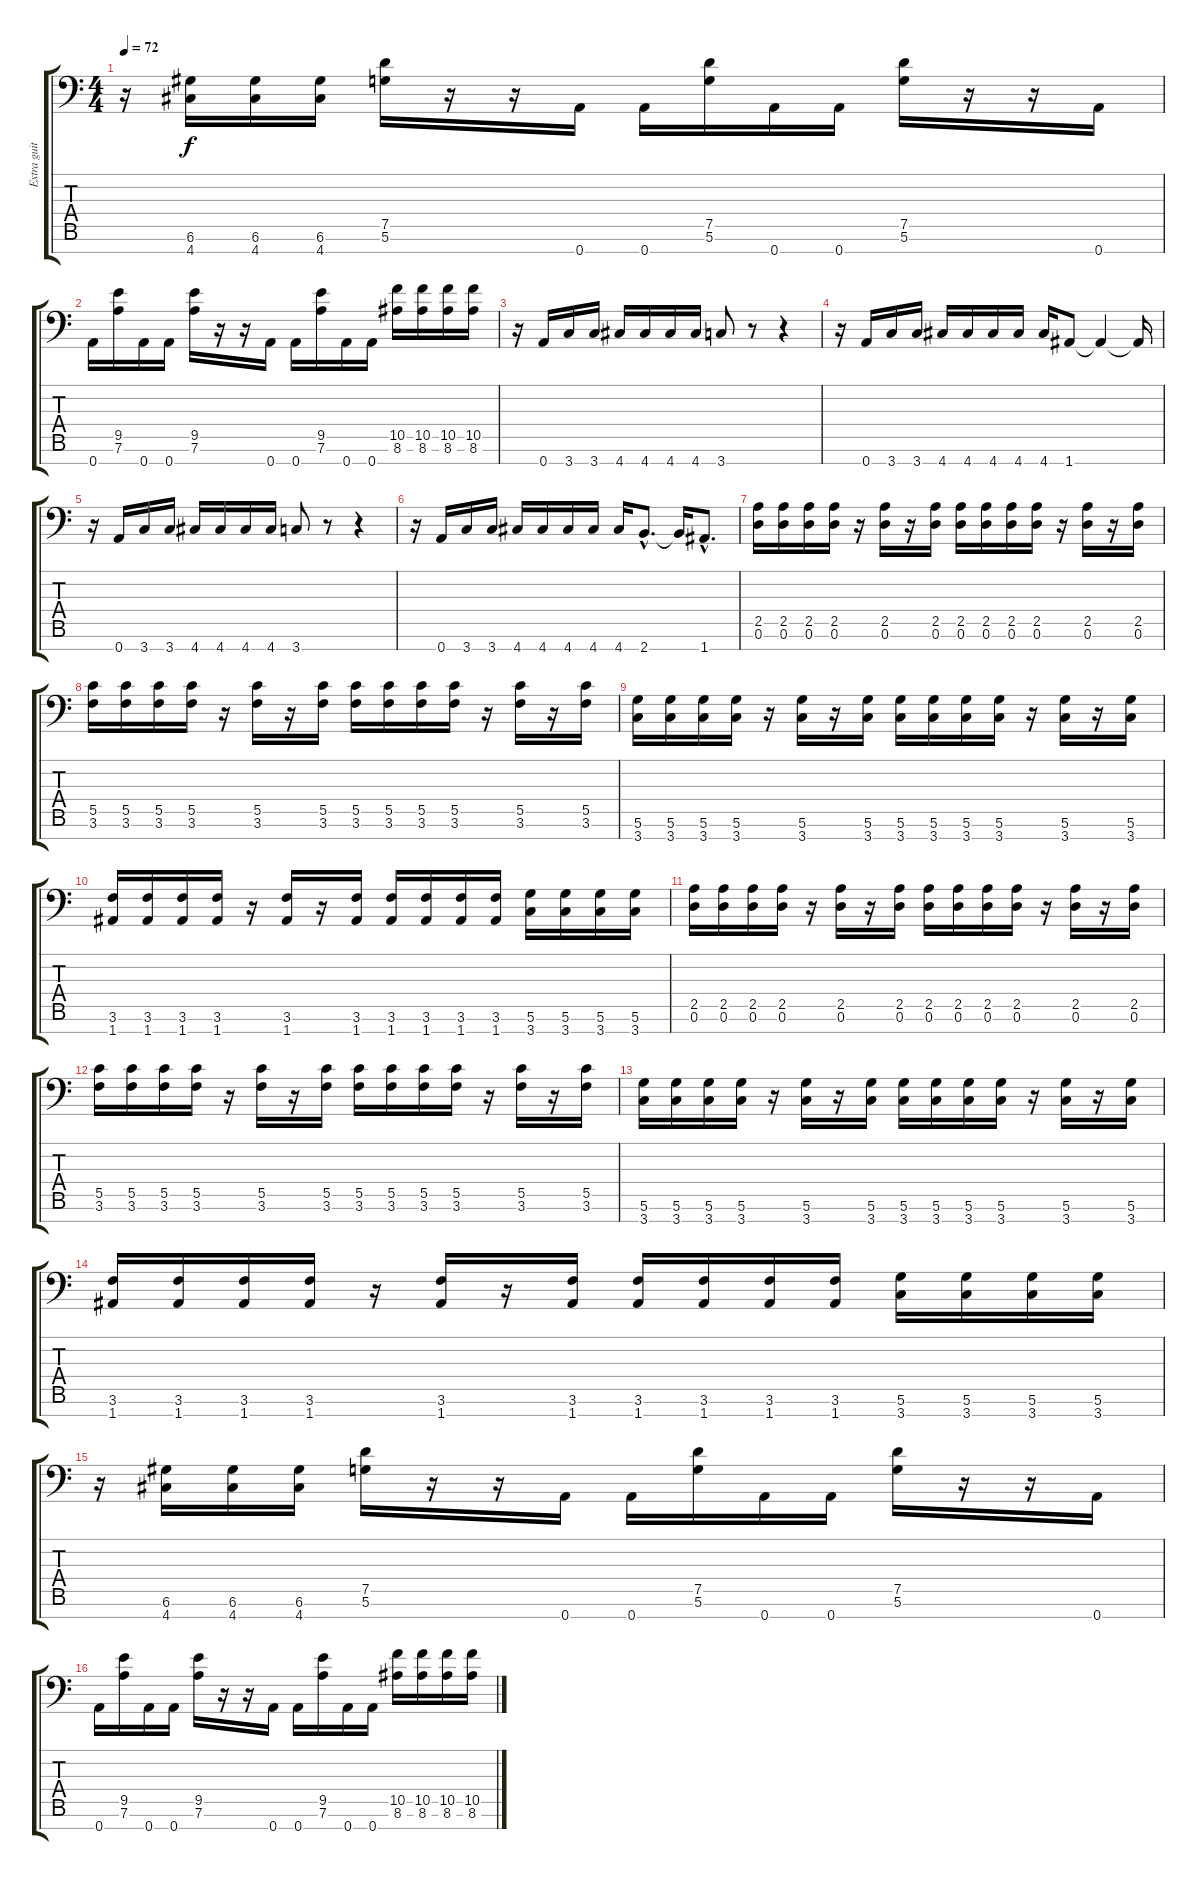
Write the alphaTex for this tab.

\track ("Extra guitar" "Extra guit") {instrument overdrivenguitar}
\staff {score tabs}
\tuning (D4 A3 F3 C3 G2 D2 A1) {hide}
\ts (4 4)
\tempo 72
\clef f4
\ks c
r.16{dy f} (6.6 4.7).16 (6.6 4.7).16 (6.6 4.7).16 (7.5 5.6).16 r.16 r.16 0.7.16 0.7.16 (7.5 5.6).16 0.7.16 0.7.16 (7.5 5.6).16 r.16 r.16 0.7.16 |
0.7.16 (9.5 7.6).16 0.7.16 0.7.16 (9.5 7.6).16 r.16 r.16 0.7.16 0.7.16 (9.5 7.6).16 0.7.16 0.7.16 (10.5 8.6).16 (10.5 8.6).16 (10.5 8.6).16 (10.5 8.6).16 |
r.16{volume 16 balance 8 instrument overdrivenguitar} 0.7.16 3.7.16 3.7.16 4.7.16 4.7.16 4.7.16 4.7.16 3.7.8 r.8 r.4 |
r.16 0.7.16 3.7.16 3.7.16 4.7.16 4.7.16 4.7.16 4.7.16 4.7.16 1.7.8 1.7{t}.4 1.7{t}.16 |
r.16 0.7.16 3.7.16 3.7.16 4.7.16 4.7.16 4.7.16 4.7.16 3.7.8 r.8 r.4 |
r.16 0.7.16 3.7.16 3.7.16 4.7.16 4.7.16 4.7.16 4.7.16 4.7.16 2.7{hac}.8{d} 2.7{t}.16 1.7{hac}.8{d} |
(2.5 0.6).16{volume 16 balance 8 instrument overdrivenguitar} (2.5 0.6).16 (2.5 0.6).16 (2.5 0.6).16 r.16 (2.5 0.6).16 r.16 (2.5 0.6).16 (2.5 0.6).16 (2.5 0.6).16 (2.5 0.6).16 (2.5 0.6).16 r.16 (2.5 0.6).16 r.16 (2.5 0.6).16 |
(5.5 3.6).16 (5.5 3.6).16 (5.5 3.6).16 (5.5 3.6).16 r.16 (5.5 3.6).16 r.16 (5.5 3.6).16 (5.5 3.6).16 (5.5 3.6).16 (5.5 3.6).16 (5.5 3.6).16 r.16 (5.5 3.6).16 r.16 (5.5 3.6).16 |
(5.6 3.7).16 (5.6 3.7).16 (5.6 3.7).16 (5.6 3.7).16 r.16 (5.6 3.7).16 r.16 (5.6 3.7).16 (5.6 3.7).16 (5.6 3.7).16 (5.6 3.7).16 (5.6 3.7).16 r.16 (5.6 3.7).16 r.16 (5.6 3.7).16 |
(3.6 1.7).16 (3.6 1.7).16 (3.6 1.7).16 (3.6 1.7).16 r.16 (3.6 1.7).16 r.16 (3.6 1.7).16 (3.6 1.7).16 (3.6 1.7).16 (3.6 1.7).16 (3.6 1.7).16 (5.6 3.7).16 (5.6 3.7).16 (5.6 3.7).16 (5.6 3.7).16 |
(2.5 0.6).16 (2.5 0.6).16 (2.5 0.6).16 (2.5 0.6).16 r.16 (2.5 0.6).16 r.16 (2.5 0.6).16 (2.5 0.6).16 (2.5 0.6).16 (2.5 0.6).16 (2.5 0.6).16 r.16 (2.5 0.6).16 r.16 (2.5 0.6).16 |
(5.5 3.6).16 (5.5 3.6).16 (5.5 3.6).16 (5.5 3.6).16 r.16 (5.5 3.6).16 r.16 (5.5 3.6).16 (5.5 3.6).16 (5.5 3.6).16 (5.5 3.6).16 (5.5 3.6).16 r.16 (5.5 3.6).16 r.16 (5.5 3.6).16 |
(5.6 3.7).16 (5.6 3.7).16 (5.6 3.7).16 (5.6 3.7).16 r.16 (5.6 3.7).16 r.16 (5.6 3.7).16 (5.6 3.7).16 (5.6 3.7).16 (5.6 3.7).16 (5.6 3.7).16 r.16 (5.6 3.7).16 r.16 (5.6 3.7).16 |
(3.6 1.7).16 (3.6 1.7).16 (3.6 1.7).16 (3.6 1.7).16 r.16 (3.6 1.7).16 r.16 (3.6 1.7).16 (3.6 1.7).16 (3.6 1.7).16 (3.6 1.7).16 (3.6 1.7).16 (5.6 3.7).16 (5.6 3.7).16 (5.6 3.7).16 (5.6 3.7).16 |
r.16{balance 1 instrument overdrivenguitar} (6.6 4.7).16 (6.6 4.7).16 (6.6 4.7).16 (7.5 5.6).16 r.16 r.16 0.7.16 0.7.16 (7.5 5.6).16 0.7.16 0.7.16 (7.5 5.6).16 r.16 r.16 0.7.16 |
0.7.16 (9.5 7.6).16 0.7.16 0.7.16 (9.5 7.6).16 r.16 r.16 0.7.16 0.7.16 (9.5 7.6).16 0.7.16 0.7.16 (10.5 8.6).16 (10.5 8.6).16 (10.5 8.6).16 (10.5 8.6).16
